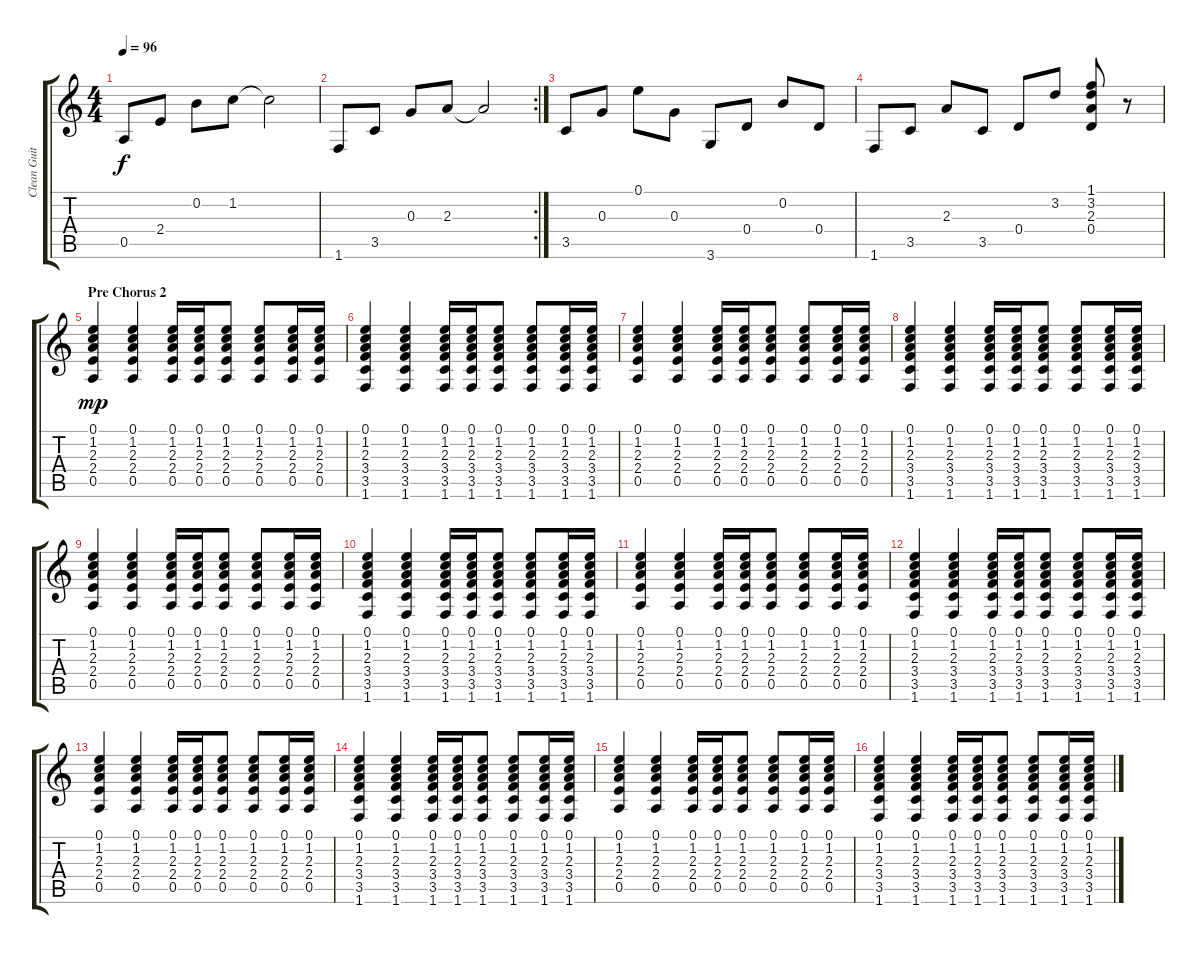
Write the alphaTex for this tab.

\track ("Clean Guitar" "Clean Guit") {instrument electricguitarjazz}
\staff {score tabs}
\tuning (E4 B3 G3 D3 A2 E2) {hide}
\ts (4 4)
\tempo 96
\clef g2
\ks c
0.5.8{dy f} 2.4.8 0.2.8 1.2.8 1.2{t}.2 |
\rc 2
1.6.8 3.5.8 0.3.8 2.3.8 2.3{t}.2 |
3.5.8 0.3.8 0.1.8 0.3.8 3.6.8 0.4.8 0.2.8 0.4.8 |
1.6.8 3.5.8 2.3.8 3.5.8 0.4.8 3.2.8 (1.1 3.2 2.3 0.4).8 r.8 |
\section ("" "Pre Chorus 2")
(0.1 1.2 2.3 2.4 0.5).4{dy mp} (0.1 1.2 2.3 2.4 0.5).4 (0.1 1.2 2.3 2.4 0.5).16 (0.1 1.2 2.3 2.4 0.5).16 (0.1 1.2 2.3 2.4 0.5).8 (0.1 1.2 2.3 2.4 0.5).8 (0.1 1.2 2.3 2.4 0.5).16 (0.1 1.2 2.3 2.4 0.5).16 |
(0.1 1.2 2.3 3.4 3.5 1.6).4 (0.1 1.2 2.3 3.4 3.5 1.6).4 (0.1 1.2 2.3 3.4 3.5 1.6).16 (0.1 1.2 2.3 3.4 3.5 1.6).16 (0.1 1.2 2.3 3.4 3.5 1.6).8 (0.1 1.2 2.3 3.4 3.5 1.6).8 (0.1 1.2 2.3 3.4 3.5 1.6).16 (0.1 1.2 2.3 3.4 3.5 1.6).16 |
(0.1 1.2 2.3 2.4 0.5).4 (0.1 1.2 2.3 2.4 0.5).4 (0.1 1.2 2.3 2.4 0.5).16 (0.1 1.2 2.3 2.4 0.5).16 (0.1 1.2 2.3 2.4 0.5).8 (0.1 1.2 2.3 2.4 0.5).8 (0.1 1.2 2.3 2.4 0.5).16 (0.1 1.2 2.3 2.4 0.5).16 |
(0.1 1.2 2.3 3.4 3.5 1.6).4 (0.1 1.2 2.3 3.4 3.5 1.6).4 (0.1 1.2 2.3 3.4 3.5 1.6).16 (0.1 1.2 2.3 3.4 3.5 1.6).16 (0.1 1.2 2.3 3.4 3.5 1.6).8 (0.1 1.2 2.3 3.4 3.5 1.6).8 (0.1 1.2 2.3 3.4 3.5 1.6).16 (0.1 1.2 2.3 3.4 3.5 1.6).16 |
(0.1 1.2 2.3 2.4 0.5).4 (0.1 1.2 2.3 2.4 0.5).4 (0.1 1.2 2.3 2.4 0.5).16 (0.1 1.2 2.3 2.4 0.5).16 (0.1 1.2 2.3 2.4 0.5).8 (0.1 1.2 2.3 2.4 0.5).8 (0.1 1.2 2.3 2.4 0.5).16 (0.1 1.2 2.3 2.4 0.5).16 |
(0.1 1.2 2.3 3.4 3.5 1.6).4 (0.1 1.2 2.3 3.4 3.5 1.6).4 (0.1 1.2 2.3 3.4 3.5 1.6).16 (0.1 1.2 2.3 3.4 3.5 1.6).16 (0.1 1.2 2.3 3.4 3.5 1.6).8 (0.1 1.2 2.3 3.4 3.5 1.6).8 (0.1 1.2 2.3 3.4 3.5 1.6).16 (0.1 1.2 2.3 3.4 3.5 1.6).16 |
(0.1 1.2 2.3 2.4 0.5).4 (0.1 1.2 2.3 2.4 0.5).4 (0.1 1.2 2.3 2.4 0.5).16 (0.1 1.2 2.3 2.4 0.5).16 (0.1 1.2 2.3 2.4 0.5).8 (0.1 1.2 2.3 2.4 0.5).8 (0.1 1.2 2.3 2.4 0.5).16 (0.1 1.2 2.3 2.4 0.5).16 |
(0.1 1.2 2.3 3.4 3.5 1.6).4 (0.1 1.2 2.3 3.4 3.5 1.6).4 (0.1 1.2 2.3 3.4 3.5 1.6).16 (0.1 1.2 2.3 3.4 3.5 1.6).16 (0.1 1.2 2.3 3.4 3.5 1.6).8 (0.1 1.2 2.3 3.4 3.5 1.6).8 (0.1 1.2 2.3 3.4 3.5 1.6).16 (0.1 1.2 2.3 3.4 3.5 1.6).16 |
(0.1 1.2 2.3 2.4 0.5).4 (0.1 1.2 2.3 2.4 0.5).4 (0.1 1.2 2.3 2.4 0.5).16 (0.1 1.2 2.3 2.4 0.5).16 (0.1 1.2 2.3 2.4 0.5).8 (0.1 1.2 2.3 2.4 0.5).8 (0.1 1.2 2.3 2.4 0.5).16 (0.1 1.2 2.3 2.4 0.5).16 |
(0.1 1.2 2.3 3.4 3.5 1.6).4 (0.1 1.2 2.3 3.4 3.5 1.6).4 (0.1 1.2 2.3 3.4 3.5 1.6).16 (0.1 1.2 2.3 3.4 3.5 1.6).16 (0.1 1.2 2.3 3.4 3.5 1.6).8 (0.1 1.2 2.3 3.4 3.5 1.6).8 (0.1 1.2 2.3 3.4 3.5 1.6).16 (0.1 1.2 2.3 3.4 3.5 1.6).16 |
(0.1 1.2 2.3 2.4 0.5).4 (0.1 1.2 2.3 2.4 0.5).4 (0.1 1.2 2.3 2.4 0.5).16 (0.1 1.2 2.3 2.4 0.5).16 (0.1 1.2 2.3 2.4 0.5).8 (0.1 1.2 2.3 2.4 0.5).8 (0.1 1.2 2.3 2.4 0.5).16 (0.1 1.2 2.3 2.4 0.5).16 |
(0.1 1.2 2.3 3.4 3.5 1.6).4 (0.1 1.2 2.3 3.4 3.5 1.6).4 (0.1 1.2 2.3 3.4 3.5 1.6).16 (0.1 1.2 2.3 3.4 3.5 1.6).16 (0.1 1.2 2.3 3.4 3.5 1.6).8 (0.1 1.2 2.3 3.4 3.5 1.6).8 (0.1 1.2 2.3 3.4 3.5 1.6).16 (0.1 1.2 2.3 3.4 3.5 1.6).16
